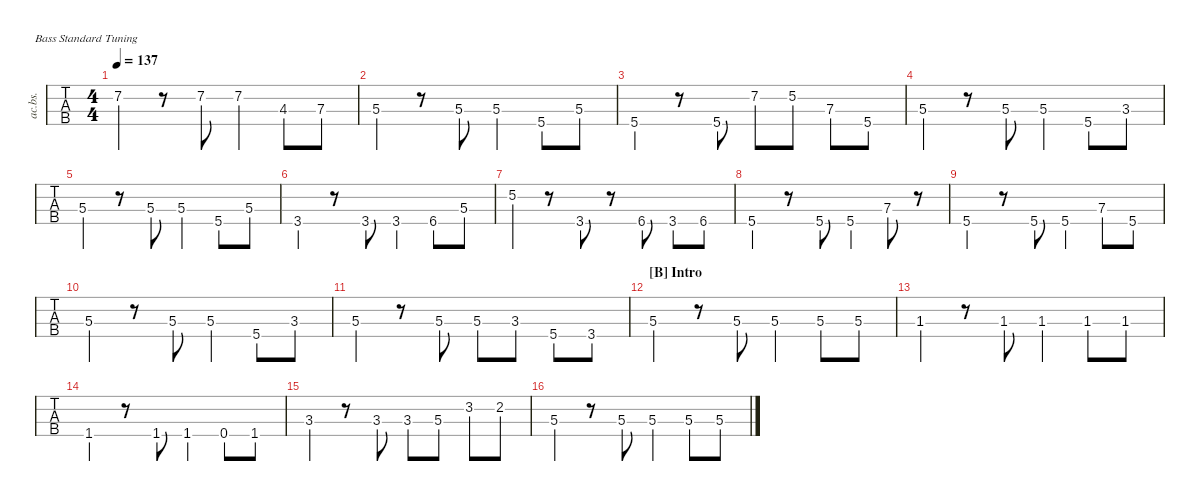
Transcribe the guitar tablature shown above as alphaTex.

\defaultSystemsLayout 4
\hideDynamics
\bracketExtendMode nobrackets
\track ("Acoustic Bass" "ac.bs.") {defaultSystemsLayout 4 instrument acousticbass}
\staff {tabs}
\tuning (G2 D2 A1 E1)
\ts (4 4)
\tempo 137
\clef f4
\ks f
7.2{acc forcenatural}.4{dy mf beam Down} r.8{beam Down} 7.2{acc forcenatural}.8{beam Down} 7.2{acc forcenatural}.4{beam Down} 4.3{acc b}.8{beam Down} 7.3{acc forcenatural}.8{beam Down} |
5.3{acc forcenatural}.4{beam Down} r.8{beam Down} 5.3{acc forcenatural}.8{beam Down} 5.3{acc forcenatural}.4{beam Down} 5.4{acc forcenatural}.8{beam Up} 5.3{acc forcenatural}.8{beam Up} |
5.4{acc forcenatural}.4{beam Up} r.8{beam Down} 5.4{acc forcenatural}.8{beam Up} 7.2{acc forcenatural}.8{beam Down} 5.2{acc forcenatural}.8{beam Down} 7.3{acc forcenatural}.8{beam Up} 5.4{acc forcenatural}.8{beam Up} |
5.3{acc forcenatural}.4{beam Down} r.8{beam Down} 5.3{acc forcenatural}.8{beam Down} 5.3{acc forcenatural}.4{beam Down} 5.4{acc forcenatural}.8{beam Up} 3.3{acc forcenatural}.8{beam Up} |
5.3{acc forcenatural}.4{beam Down} r.8{beam Down} 5.3{acc forcenatural}.8{beam Down} 5.3{acc forcenatural}.4{beam Down} 5.4{acc forcenatural}.8{beam Up} 5.3{acc forcenatural}.8{beam Up} |
3.4{acc forcenatural}.4{beam Up} r.8{beam Down} 3.4{acc forcenatural}.8{beam Up} 3.4{acc forcenatural}.4{beam Up} 6.4{acc b}.8{beam Up} 5.3{acc forcenatural}.8{beam Up} |
5.2{acc forcenatural}.4{beam Down} r.8{beam Down} 3.4{acc forcenatural}.8{beam Up} r.8{beam Down} 6.4{acc b}.8{beam Up} 3.4{acc forcenatural}.8{beam Up} 6.4{acc b}.8{beam Up} |
5.4{acc forcenatural}.4{beam Up} r.8{beam Down} 5.4{acc forcenatural}.8{beam Up} 5.4{acc forcenatural}.4{beam Up} 7.3{acc forcenatural}.8{beam Down} r.8{beam Down} |
5.4{acc forcenatural}.4{beam Up} r.8{beam Down} 5.4{acc forcenatural}.8{beam Up} 5.4{acc forcenatural}.4{beam Up} 7.3{acc forcenatural}.8{beam Up} 5.4{acc forcenatural}.8{beam Up} |
5.3{acc forcenatural}.4{beam Down} r.8{beam Down} 5.3{acc forcenatural}.8{beam Down} 5.3{acc forcenatural}.4{beam Down} 5.4{acc forcenatural}.8{beam Up} 3.3{acc forcenatural}.8{beam Up} |
5.3{acc forcenatural}.4{beam Down} r.8{beam Down} 5.3{acc forcenatural}.8{beam Down} 5.3{acc forcenatural}.8{beam Up} 3.3{acc forcenatural}.8{beam Up} 5.4{acc forcenatural}.8{beam Up} 3.4{acc forcenatural}.8{beam Up} |
\section ("B" "Intro")
5.3{acc forcenatural}.4{beam Down} r.8{beam Down} 5.3{acc forcenatural}.8{beam Down} 5.3{acc forcenatural}.4{beam Down} 5.3{acc forcenatural}.8{beam Up} 5.3{acc forcenatural}.8{beam Up} |
1.3{acc b}.4{beam Up} r.8{beam Down} 1.3{acc b}.8{beam Up} 1.3{acc b}.4{beam Up} 1.3{acc b}.8{beam Up} 1.3{acc b}.8{beam Up} |
1.4{acc forcenatural}.4{beam Up} r.8{beam Down} 1.4{acc forcenatural}.8{beam Up} 1.4{acc forcenatural}.4{beam Up} 0.4{acc forcenatural}.8{beam Up} 1.4{acc forcenatural}.8{beam Up} |
3.3{acc forcenatural}.4{beam Up} r.8{beam Down} 3.3{acc forcenatural}.8{beam Up} 3.3{acc forcenatural}.8{beam Up} 5.3{acc forcenatural}.8{beam Up} 3.2{acc forcenatural}.8{beam Down} 2.2{acc forcenatural}.8{beam Down} |
5.3{acc forcenatural}.4{beam Down} r.8{beam Down} 5.3{acc forcenatural}.8{beam Down} 5.3{acc forcenatural}.4{beam Down} 5.3{acc forcenatural}.8{beam Up} 5.3{acc forcenatural}.8{beam Up}
